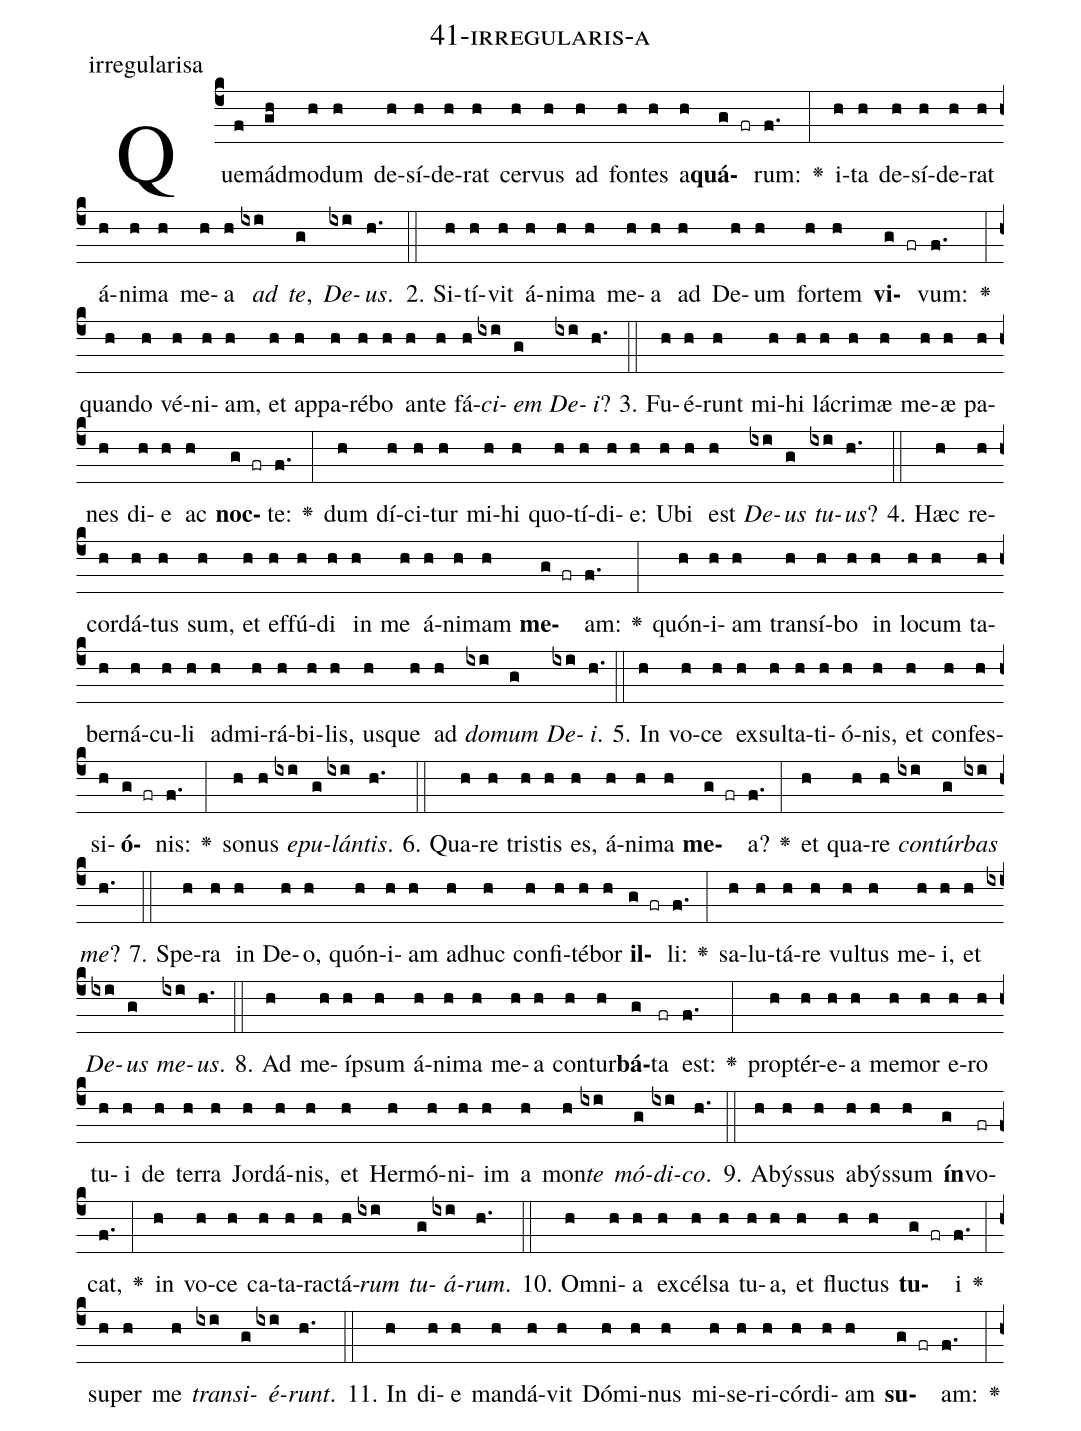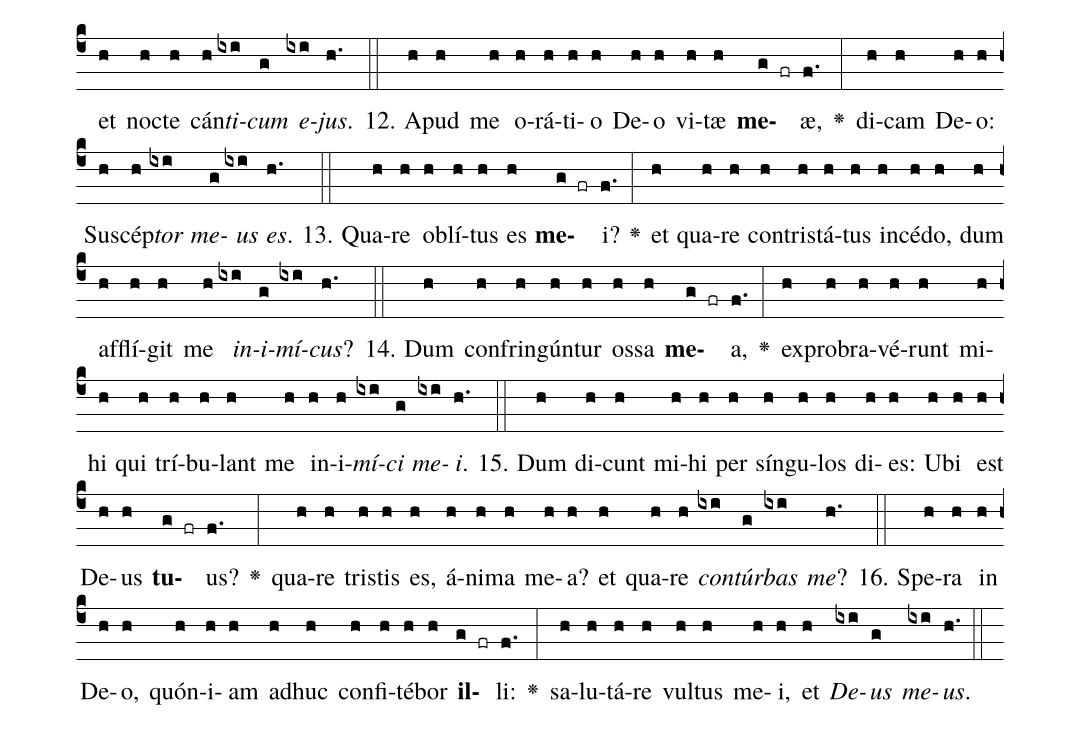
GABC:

name: 41-irregularis-a;
annotation: irregularisa;
%%
(c4)Quem(f)ád(gh)mo(h)dum(h) de(h)sí(h)de(h)rat(h) cer(h)vus(h) ad(h) fon(h)tes(h) a(h)<b>quá</b>(g fr)rum:(f.) <v>\greheightstar</v>(:) i(h)ta(h) de(h)sí(h)de(h)rat(h) á(h)ni(h)ma(h) me(h)a(h) <i>ad</i>(ixi) <i>te</i>,(g) <i>De</i>(ixi)<i>us</i>.(h.) (::)
2. Si(h)tí(h)vit(h) á(h)ni(h)ma(h) me(h)a(h) ad(h) De(h)um(h) for(h)tem(h) <b>vi</b>(g fr)vum:(f.) <v>\greheightstar</v>(:) quan(h)do(h) vé(h)ni(h)am,(h) et(h) ap(h)pa(h)ré(h)bo(h) an(h)te(h) fá(h)<i>ci</i>(ixi)<i>em</i>(g) <i>De</i>(ixi)<i>i</i>?(h.) (::)
3. Fu(h)é(h)runt(h) mi(h)hi(h) lá(h)cri(h)mæ(h) me(h)æ(h) pa(h)nes(h) di(h)e(h) ac(h) <b>noc</b>(g fr)te:(f.) <v>\greheightstar</v>(:) dum(h) dí(h)ci(h)tur(h) mi(h)hi(h) quo(h)tí(h)di(h)e:(h) U(h)bi(h) est(h) <i>De</i>(ixi)<i>us</i>(g) <i>tu</i>(ixi)<i>us</i>?(h.) (::)
4. Hæc(h) re(h)cor(h)dá(h)tus(h) sum,(h) et(h) ef(h)fú(h)di(h) in(h) me(h) á(h)ni(h)mam(h) <b>me</b>(g fr)am:(f.) <v>\greheightstar</v>(:) quón(h)i(h)am(h) trans(h)í(h)bo(h) in(h) lo(h)cum(h) ta(h)ber(h)ná(h)cu(h)li(h) ad(h)mi(h)rá(h)bi(h)lis,(h) us(h)que(h) ad(h) <i>do</i>(ixi)<i>mum</i>(g) <i>De</i>(ixi)<i>i</i>.(h.) (::)
5. In(h) vo(h)ce(h) ex(h)sul(h)ta(h)ti(h)ó(h)nis,(h) et(h) con(h)fes(h)si(h)<b>ó</b>(g fr)nis:(f.) <v>\greheightstar</v>(:) so(h)nus(h) <i>e</i>(ixi)<i>pu</i>(g)<i>lán</i>(ixi)<i>tis</i>.(h.) (::)
6. Qua(h)re(h) tris(h)tis(h) es,(h) á(h)ni(h)ma(h) <b>me</b>(g fr)a?(f.) <v>\greheightstar</v>(:) et(h) qua(h)re(h) <i>con</i>(ixi)<i>túr</i>(g)<i>bas</i>(ixi) <i>me</i>?(h.) (::)
7. Spe(h)ra(h) in(h) De(h)o,(h) quón(h)i(h)am(h) ad(h)huc(h) con(h)fi(h)té(h)bor(h) <b>il</b>(g fr)li:(f.) <v>\greheightstar</v>(:) sa(h)lu(h)tá(h)re(h) vul(h)tus(h) me(h)i,(h) et(h) <i>De</i>(ixi)<i>us</i>(g) <i>me</i>(ixi)<i>us</i>.(h.) (::)
8. Ad(h) me(h)íp(h)sum(h) á(h)ni(h)ma(h) me(h)a(h) con(h)tur(h)<b>bá</b>(g)ta(fr) est:(f.) <v>\greheightstar</v>(:) prop(h)tér(h)e(h)a(h) me(h)mor(h) e(h)ro(h) tu(h)i(h) de(h) ter(h)ra(h) Jor(h)dá(h)nis,(h) et(h) Her(h)mó(h)ni(h)im(h) a(h) mon(h)<i>te</i>(ixi) <i>mó</i>(g)<i>di</i>(ixi)<i>co</i>.(h.) (::)
9. A(h)býs(h)sus(h) a(h)býs(h)sum(h) <b>ín</b>(g)vo(fr)cat,(f.) <v>\greheightstar</v>(:) in(h) vo(h)ce(h) ca(h)ta(h)rac(h)tá(h)<i>rum</i>(ixi) <i>tu</i>(g)<i>á</i>(ixi)<i>rum</i>.(h.) (::)
10. Om(h)ni(h)a(h) ex(h)cél(h)sa(h) tu(h)a,(h) et(h) fluc(h)tus(h) <b>tu</b>(g fr)i(f.) <v>\greheightstar</v>(:) su(h)per(h) me(h) <i>trans</i>(ixi)<i>i</i>(g)<i>é</i>(ixi)<i>runt</i>.(h.) (::)
11. In(h) di(h)e(h) man(h)dá(h)vit(h) Dó(h)mi(h)nus(h) mi(h)se(h)ri(h)cór(h)di(h)am(h) <b>su</b>(g fr)am:(f.) <v>\greheightstar</v>(:) et(h) noc(h)te(h) cán(h)<i>ti</i>(ixi)<i>cum</i>(g) <i>e</i>(ixi)<i>jus</i>.(h.) (::)
12. A(h)pud(h) me(h) o(h)rá(h)ti(h)o(h) De(h)o(h) vi(h)tæ(h) <b>me</b>(g fr)æ,(f.) <v>\greheightstar</v>(:) di(h)cam(h) De(h)o:(h) Su(h)scép(h)<i>tor</i>(ixi) <i>me</i>(g)<i>us</i>(ixi) <i>es</i>.(h.) (::)
13. Qua(h)re(h) ob(h)lí(h)tus(h) es(h) <b>me</b>(g fr)i?(f.) <v>\greheightstar</v>(:) et(h) qua(h)re(h) con(h)tris(h)tá(h)tus(h) in(h)cé(h)do,(h) dum(h) af(h)flí(h)git(h) me(h) <i>in</i>(ixi)<i>i</i>(g)<i>mí</i>(ixi)<i>cus</i>?(h.) (::)
14. Dum(h) con(h)frin(h)gún(h)tur(h) os(h)sa(h) <b>me</b>(g fr)a,(f.) <v>\greheightstar</v>(:) ex(h)pro(h)bra(h)vé(h)runt(h) mi(h)hi(h) qui(h) trí(h)bu(h)lant(h) me(h) in(h)i(h)<i>mí</i>(ixi)<i>ci</i>(g) <i>me</i>(ixi)<i>i</i>.(h.) (::)
15. Dum(h) di(h)cunt(h) mi(h)hi(h) per(h) sín(h)gu(h)los(h) di(h)es:(h) U(h)bi(h) est(h) De(h)us(h) <b>tu</b>(g fr)us?(f.) <v>\greheightstar</v>(:) qua(h)re(h) tris(h)tis(h) es,(h) á(h)ni(h)ma(h) me(h)a?(h) et(h) qua(h)re(h) <i>con</i>(ixi)<i>túr</i>(g)<i>bas</i>(ixi) <i>me</i>?(h.) (::)
16. Spe(h)ra(h) in(h) De(h)o,(h) quón(h)i(h)am(h) ad(h)huc(h) con(h)fi(h)té(h)bor(h) <b>il</b>(g fr)li:(f.) <v>\greheightstar</v>(:) sa(h)lu(h)tá(h)re(h) vul(h)tus(h) me(h)i,(h) et(h) <i>De</i>(ixi)<i>us</i>(g) <i>me</i>(ixi)<i>us</i>.(h.) (::)
